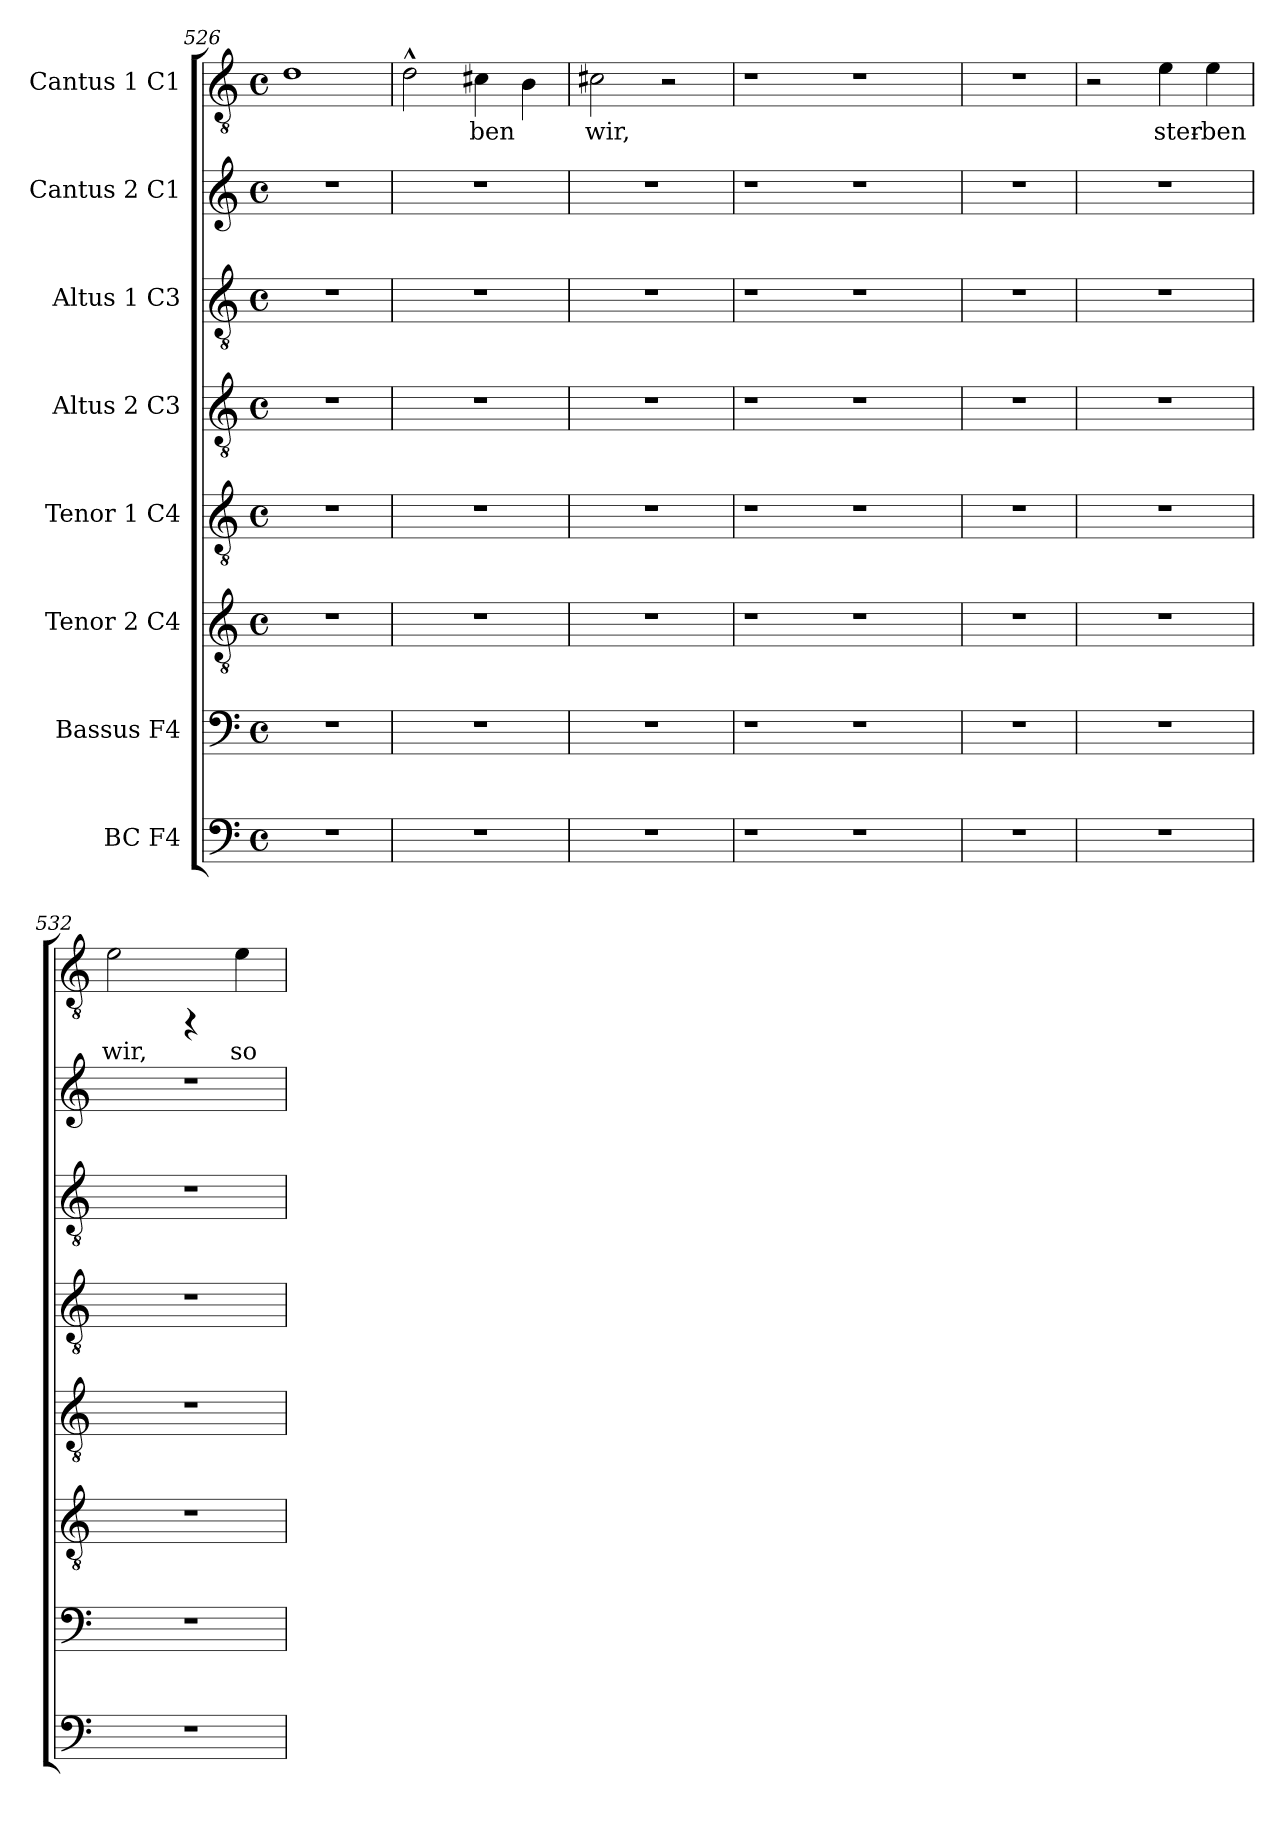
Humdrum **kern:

**kern	**kern	**kern	**kern	**kern	**kern	**kern	**kern	**text
*part8	*part7	*part6	*part5	*part4	*part3	*part2	*part1	*part1
*staff8	*staff7	*staff6	*staff5	*staff4	*staff3	*staff2	*staff1	*staff1
*I"BC  F4	*I"Bassus  F4	*I"Tenor 2  C4	*I"Tenor 1  C4	*I"Altus 2  C3	*I"Altus 1  C3	*I"Cantus 2  C1	*I"Cantus 1  C1	*
*clefF4	*clefF4	*clefGv2	*clefGv2	*clefGv2	*clefGv2	*clefG2	*clefGv2	*
*k[]	*k[]	*k[]	*k[]	*k[]	*k[]	*k[]	*k[]	*
*C:	*C:	*C:	*C:	*C:	*C:	*C:	*C:	*
*M4/4	*M4/4	*M4/4	*M4/4	*M4/4	*M4/4	*M4/4	*M4/4	*
*met(c)	*met(c)	*met(c)	*met(c)	*met(c)	*met(c)	*met(c)	*met(c)	*
=526	=526	=526	=526	=526	=526	=526	=526	=526
!	!	!	!	!	!	!	!	!LO:LY:b:cj
1r	1r	1r	1r	1r	1r	1r	1d	--
!!LO:PB:g=z
=527	=527	=527	=527	=527	=527	=527	=527	=527
!	!	!	!	!	!	!	!	!LO:LY:b:cj
1r	1r	1r	1r	1r	1r	1r	2d^^>\	--
!	!	!	!	!	!	!	!	!LO:LY:b:cj
.	.	.	.	.	.	.	4c#X\	-ben
!	!	!	!	!	!	!	!	!LO:LY:b:cj
.	.	.	.	.	.	.	4B\	.
=528	=528	=528	=528	=528	=528	=528	=528	=528
!	!	!	!	!	!	!	!	!LO:LY:b:cj
1r	1r	1r	1r	1r	1r	1r	2c#X\	wir,
.	.	.	.	.	.	.	2r	.
=529	=529	=529	=529	=529	=529	=529	=529	=529
1r	1r	1r	1r	1r	1r	1r	1r	.
1r	1r	1r	1r	1r	1r	1r	1r	.
=530	=530	=530	=530	=530	=530	=530	=530	=530
1r	1r	1r	1r	1r	1r	1r	1r	.
=531	=531	=531	=531	=531	=531	=531	=531	=531
1r	1r	1r	1r	1r	1r	1r	2r	.
!	!	!	!	!	!	!	!	!LO:LY:b:cj
.	.	.	.	.	.	.	4e\	ster-
!	!	!	!	!	!	!	!	!LO:LY:b:cj
.	.	.	.	.	.	.	4e\	-ben
=532	=532	=532	=532	=532	=532	=532	=532	=532
!	!	!	!	!	!	!	!	!LO:LY:b:cj
1r	1r	1r	1r	1r	1r	1r	2e\	wir,
.	.	.	.	.	.	.	4rFF	.
!	!	!	!	!	!	!	!	!LO:LY:b:cj
.	.	.	.	.	.	.	4e\	so
=	=	=	=	=	=	=	=	=
*-	*-	*-	*-	*-	*-	*-	*-	*-
